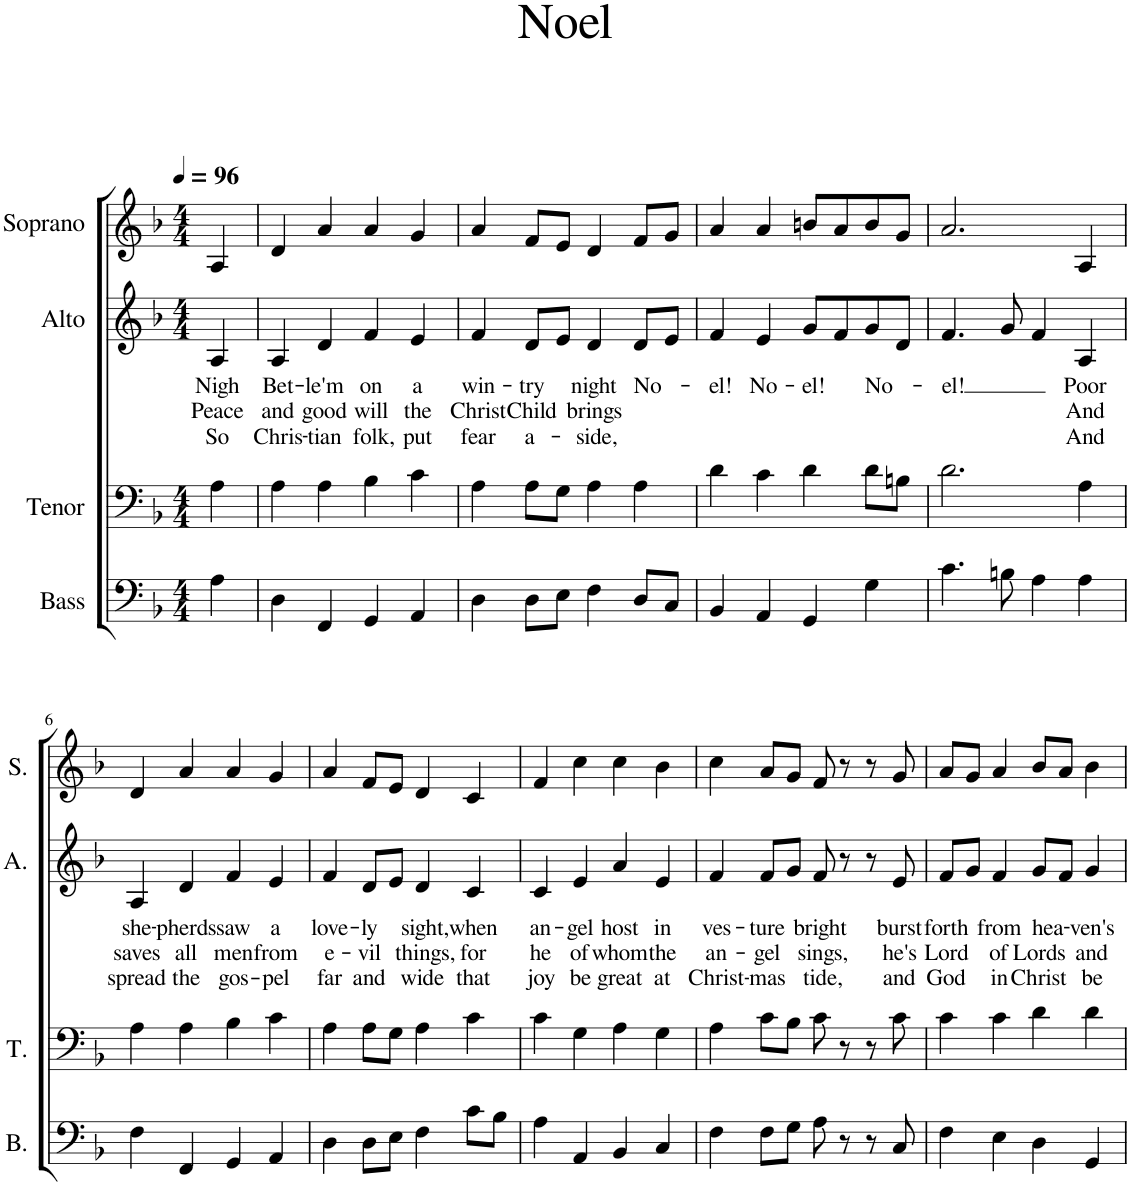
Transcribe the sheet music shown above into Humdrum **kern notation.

**kern	**kern	**kern	**text	**text	**text	**kern
*part4	*part3	*part2	*part2	*part2	*part2	*part1
*staff4	*staff3	*staff2	*staff2	*staff2	*staff2	*staff1
*I"Bass	*I"Tenor	*I"Alto	*	*	*	*I"Soprano
*I'B.	*I'T.	*I'A.	*	*	*	*I'S.
*clefF4	*clefF4	*clefG2	*	*	*	*clefG2
*k[b-]	*k[b-]	*k[b-]	*	*	*	*k[b-]
*M4/4	*M4/4	*M4/4	*	*	*	*M4/4
*MM96	*MM96	*MM96	*	*	*	*MM96
=1	=1	=1	=1	=1	=1	=1
!	!	!	!LO:LY:b	!LO:LY:b	!LO:LY:b	!
4A\	4A\	4A/	Nigh	Peace	So	4A/
=2	=2	=2	=2	=2	=2	=2
!	!	!	!LO:LY:b	!LO:LY:b	!LO:LY:b	!
4D\	4A\	4A/	Bet-	and	Chris-	4d/
!	!	!	!LO:LY:b	!LO:LY:b	!LO:LY:b	!
4FF/	4A\	4d/	-le'm	good	-tian	4a/
!	!	!	!LO:LY:b	!LO:LY:b	!LO:LY:b	!
4GG/	4B-\	4f/	on	will	folk,	4a/
!	!	!	!LO:LY:b	!LO:LY:b	!LO:LY:b	!
4AA/	4c\	4e/	a	the	put	4g/
=3	=3	=3	=3	=3	=3	=3
!	!	!	!LO:LY:b	!LO:LY:b	!LO:LY:b	!
4D\	4A\	4f/	win-	Christ	fear	4a/
!	!	!	!LO:LY:b	!LO:LY:b	!LO:LY:b	!
8D\L	8A\L	8d/L	-try	Child	a-	8f/L
8E\J	8G\J	8e/J	.	.	.	8e/J
!	!	!	!LO:LY:b	!LO:LY:b	!LO:LY:b	!
4F\	4A\	4d/	night	brings	-side,	4d/
!	!	!	!LO:LY:b	!	!	!
8D/L	4A\	8d/L	No-	.	.	8f/L
8C/J	.	8e/J	.	.	.	8g/J
=4	=4	=4	=4	=4	=4	=4
!	!	!	!LO:LY:b	!	!	!
4BB-/	4d\	4f/	-el!	.	.	4a/
!	!	!	!LO:LY:b	!	!	!
4AA/	4c\	4e/	No-	.	.	4a/
!	!	!	!LO:LY:b	!	!	!
4GG/	4d\	8g/L	-el!	.	.	8bn/L
.	.	8f/	.	.	.	8a/
!	!	!	!LO:LY:b	!	!	!
4G\	8d\L	8g/	No-	.	.	8b/
.	8Bn\J	8d/J	.	.	.	8g/J
=5	=5	=5	=5	=5	=5	=5
!	!	!	!LO:LY:b	!	!	!
4.c\	2.d\	4.f/	-el!	.	.	2.a/
8Bn\	.	8g/	.	.	.	.
4A\	.	4f/	.	.	.	.
!	!	!	!LO:LY:b	!LO:LY:b	!LO:LY:b	!
4A\	4A\	4A/	Poor	And	And	4A/
!!LO:LB:g=z
=6	=6	=6	=6	=6	=6	=6
!	!	!	!LO:LY:b	!LO:LY:b	!LO:LY:b	!
4F\	4A\	4A/	she-	saves	spread	4d/
!	!	!	!LO:LY:b	!LO:LY:b	!LO:LY:b	!
4FF/	4A\	4d/	-pherds	all	the	4a/
!	!	!	!LO:LY:b	!LO:LY:b	!LO:LY:b	!
4GG/	4B-\	4f/	saw	men	gos-	4a/
!	!	!	!LO:LY:b	!LO:LY:b	!LO:LY:b	!
4AA/	4c\	4e/	a	from	-pel	4g/
=7	=7	=7	=7	=7	=7	=7
!	!	!	!LO:LY:b	!LO:LY:b	!LO:LY:b	!
4D\	4A\	4f/	love-	e-	far	4a/
!	!	!	!LO:LY:b	!LO:LY:b	!LO:LY:b	!
8D\L	8A\L	8d/L	-ly	-vil	and	8f/L
8E\J	8G\J	8e/J	.	.	.	8e/J
!	!	!	!LO:LY:b	!LO:LY:b	!LO:LY:b	!
4F\	4A\	4d/	sight,	things,	wide	4d/
!	!	!	!LO:LY:b	!LO:LY:b	!LO:LY:b	!
8c\L	4c\	4c/	when	for	that	4c/
8B-\J	.	.	.	.	.	.
=8	=8	=8	=8	=8	=8	=8
!	!	!	!LO:LY:b	!LO:LY:b	!LO:LY:b	!
4A\	4c\	4c/	an-	he	joy	4f/
!	!	!	!LO:LY:b	!LO:LY:b	!LO:LY:b	!
4AA/	4G\	4e/	-gel	of	be	4cc\
!	!	!	!LO:LY:b	!LO:LY:b	!LO:LY:b	!
4BB-/	4A\	4a/	host	whom	great	4cc\
!	!	!	!LO:LY:b	!LO:LY:b	!LO:LY:b	!
4C/	4G\	4e/	in	the	at	4b-\
=9	=9	=9	=9	=9	=9	=9
!	!	!	!LO:LY:b	!LO:LY:b	!LO:LY:b	!
4F\	4A\	4f/	ves-	an-	Christ-	4cc\
!	!	!	!LO:LY:b	!LO:LY:b	!LO:LY:b	!
8F\L	8c\L	8f/L	-ture	-gel	-mas	8a/L
8G\J	8B-\J	8g/J	.	.	.	8g/J
!	!	!	!LO:LY:b	!LO:LY:b	!LO:LY:b	!
8A\	8c\	8f/	bright	sings,	tide,	8f/
8r	8r	8r	.	.	.	8r
8r	8r	8r	.	.	.	8r
!	!	!	!LO:LY:b	!LO:LY:b	!LO:LY:b	!
8C/	8c\	8e/	burst	he's	and	8g/
=10	=10	=10	=10	=10	=10	=10
!	!	!	!LO:LY:b	!LO:LY:b	!LO:LY:b	!
4F\	4c\	8f/L	forth	Lord	God	8a/L
.	.	8g/J	.	.	.	8g/J
!	!	!	!LO:LY:b	!LO:LY:b	!LO:LY:b	!
4E\	4c\	4f/	from	of	in	4a/
!	!	!	!LO:LY:b	!LO:LY:b	!LO:LY:b	!
4D\	4d\	8g/L	hea-	Lords	Christ	8b-/L
.	.	8f/J	.	.	.	8a/J
!	!	!	!LO:LY:b	!LO:LY:b	!LO:LY:b	!
4GG/	4d\	4g/	-ven's	and	be	4b-\
=	=	=	=	=	=	=
*-	*-	*-	*-	*-	*-	*-
